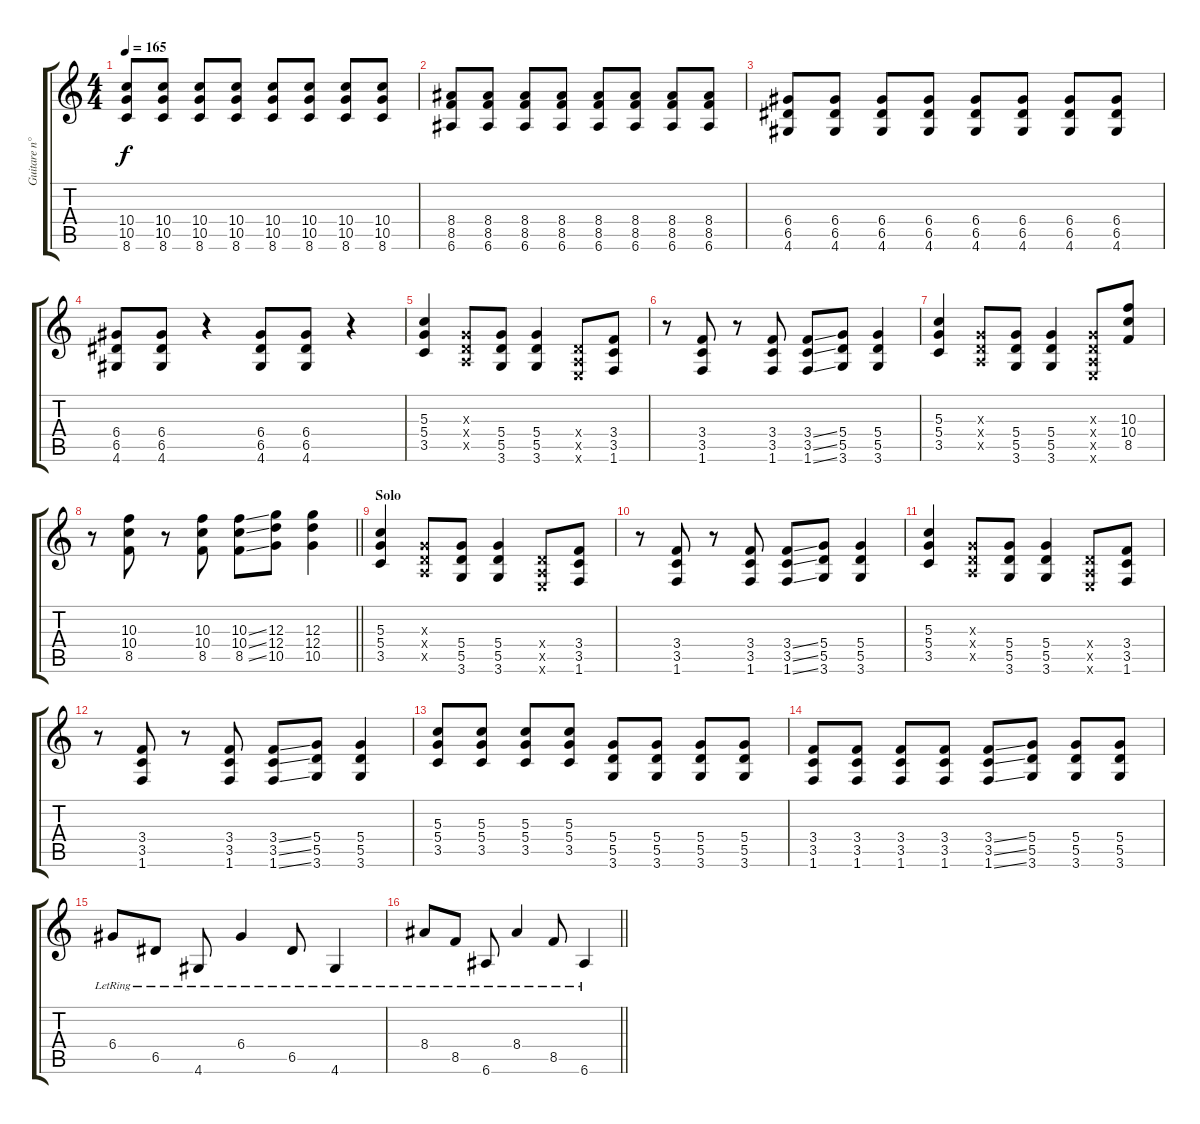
\track ("Guitare n°1" "Guitare n°") {instrument distortionguitar}
\staff {score tabs}
\tuning (E4 B3 G3 D3 A2 E2) {hide}
\ts (4 4)
\tempo 165
\clef g2
\ks c
(10.4 10.5 8.6).8{dy f} (10.4 10.5 8.6).8 (10.4 10.5 8.6).8 (10.4 10.5 8.6).8 (10.4 10.5 8.6).8 (10.4 10.5 8.6).8 (10.4 10.5 8.6).8 (10.4 10.5 8.6).8 |
(8.4 8.5 6.6).8 (8.4 8.5 6.6).8 (8.4 8.5 6.6).8 (8.4 8.5 6.6).8 (8.4 8.5 6.6).8 (8.4 8.5 6.6).8 (8.4 8.5 6.6).8 (8.4 8.5 6.6).8 |
(6.4 6.5 4.6).8 (6.4 6.5 4.6).8 (6.4 6.5 4.6).8 (6.4 6.5 4.6).8 (6.4 6.5 4.6).8 (6.4 6.5 4.6).8 (6.4 6.5 4.6).8 (6.4 6.5 4.6).8 |
(6.4 6.5 4.6).8 (6.4 6.5 4.6).8 r.4 (6.4 6.5 4.6).8 (6.4 6.5 4.6).8 r.4 |
(5.3 5.4 3.5).4 (0.3{x} 0.4{x} 0.5{x}).8 (5.4 5.5 3.6).8 (5.4 5.5 3.6).4 (0.4{x} 0.5{x} 0.6{x}).8 (3.4 3.5 1.6).8 |
r.8 (3.4 3.5 1.6).8 r.8 (3.4 3.5 1.6).8 (3.4{ss} 3.5{ss} 1.6{ss}).8 (5.4 5.5 3.6).8 (5.4 5.5 3.6).4 |
(5.3 5.4 3.5).4 (0.3{x} 0.4{x} 0.5{x}).8 (5.4 5.5 3.6).8 (5.4 5.5 3.6).4 (0.3{x} 0.4{x} 0.5{x} 0.6{x}).8 (10.3 10.4 8.5).8 |
\barLineRight lightlight
r.8 (10.3 10.4 8.5).8 r.8 (10.3 10.4 8.5).8 (10.3{ss} 10.4{ss} 8.5{ss}).8 (12.3 12.4 10.5).8 (12.3 12.4 10.5).4 |
\section ("" "Solo")
(5.3 5.4 3.5).4 (0.3{x} 0.4{x} 0.5{x}).8 (5.4 5.5 3.6).8 (5.4 5.5 3.6).4 (0.4{x} 0.5{x} 0.6{x}).8 (3.4 3.5 1.6).8 |
r.8 (3.4 3.5 1.6).8 r.8 (3.4 3.5 1.6).8 (3.4{ss} 3.5{ss} 1.6{ss}).8 (5.4 5.5 3.6).8 (5.4 5.5 3.6).4 |
(5.3 5.4 3.5).4 (0.3{x} 0.4{x} 0.5{x}).8 (5.4 5.5 3.6).8 (5.4 5.5 3.6).4 (0.4{x} 0.5{x} 0.6{x}).8 (3.4 3.5 1.6).8 |
r.8 (3.4 3.5 1.6).8 r.8 (3.4 3.5 1.6).8 (3.4{ss} 3.5{ss} 1.6{ss}).8 (5.4 5.5 3.6).8 (5.4 5.5 3.6).4 |
(5.3 5.4 3.5).8 (5.3 5.4 3.5).8 (5.3 5.4 3.5).8 (5.3 5.4 3.5).8 (5.4 5.5 3.6).8 (5.4 5.5 3.6).8 (5.4 5.5 3.6).8 (5.4 5.5 3.6).8 |
(3.4 3.5 1.6).8 (3.4 3.5 1.6).8 (3.4 3.5 1.6).8 (3.4 3.5 1.6).8 (3.4{ss} 3.5{ss} 1.6{ss}).8 (5.4 5.5 3.6).8 (5.4 5.5 3.6).8 (5.4 5.5 3.6).8 |
6.4{lr}.8 6.5{lr}.8 4.6{lr}.8 6.4{lr}.4 6.5{lr}.8 4.6{lr}.4 |
\barLineRight lightlight
8.4{lr}.8 8.5{lr}.8 6.6{lr}.8 8.4{lr}.4 8.5{lr}.8 6.6{lr}.4
